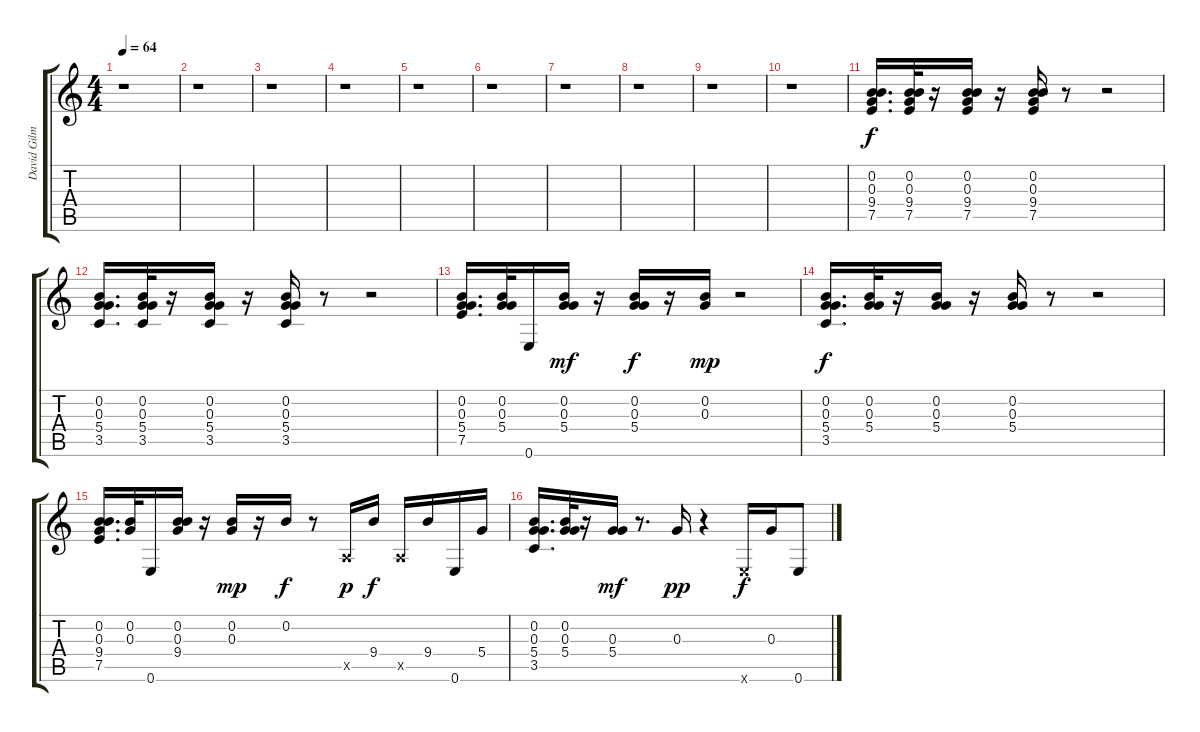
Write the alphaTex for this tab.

\track ("David Gilmour" "David Gilm") {instrument overdrivenguitar}
\staff {score tabs}
\tuning (E4 B3 G3 D3 A2 E2) {hide}
\ts (4 4)
\tempo 64
\clef g2
\ks c
r.1{dy f instrument overdrivenguitar} |
r.1 |
r.1 |
r.1 |
r.1 |
r.1 |
r.1 |
r.1 |
r.1 |
r.1 |
(0.2 0.3 9.4 7.5).16{d} (0.2 0.3 9.4 7.5).32 r.16 (0.2 0.3 9.4 7.5).16 r.16 (0.2 0.3 9.4 7.5).16 r.8 r.2 |
(0.2 0.3 5.4 3.5).16{d} (0.2 0.3 5.4 3.5).32 r.16 (0.2 0.3 5.4 3.5).16 r.16 (0.2 0.3 5.4 3.5).16 r.8 r.2 |
(0.2 0.3 5.4 7.5).16{d} (0.2 0.3 5.4).32 0.6.16 (0.2 0.3 5.4).16{dy mf} r.16 (0.2 0.3 5.4).16{dy f} r.16 (0.2 0.3).16{dy mp} r.2 |
(0.2 0.3 5.4 3.5).16{d dy f} (0.2 0.3 5.4).32 r.16 (0.2 0.3 5.4).16 r.16 (0.2 0.3 5.4).16 r.8 r.2 |
(0.2 0.3 9.4 7.5).16{d} (0.2 0.3).32 0.6.16 (0.2 0.3 9.4).16 r.16 (0.2 0.3).16{dy mp} r.16 0.2.16{dy f} r.8 0.5{x}.16{dy p} 9.4.16{dy f} 0.5{x}.16 9.4.16 0.6.16 5.4.16 |
(0.2 0.3 5.4 3.5).16{d} (0.2 0.3 5.4).32 r.16 (0.3 5.4).16{dy mf} r.8{d} 0.3.16{dy pp} r.4 0.6{x}.16{dy f} 0.3.16 0.6.8
